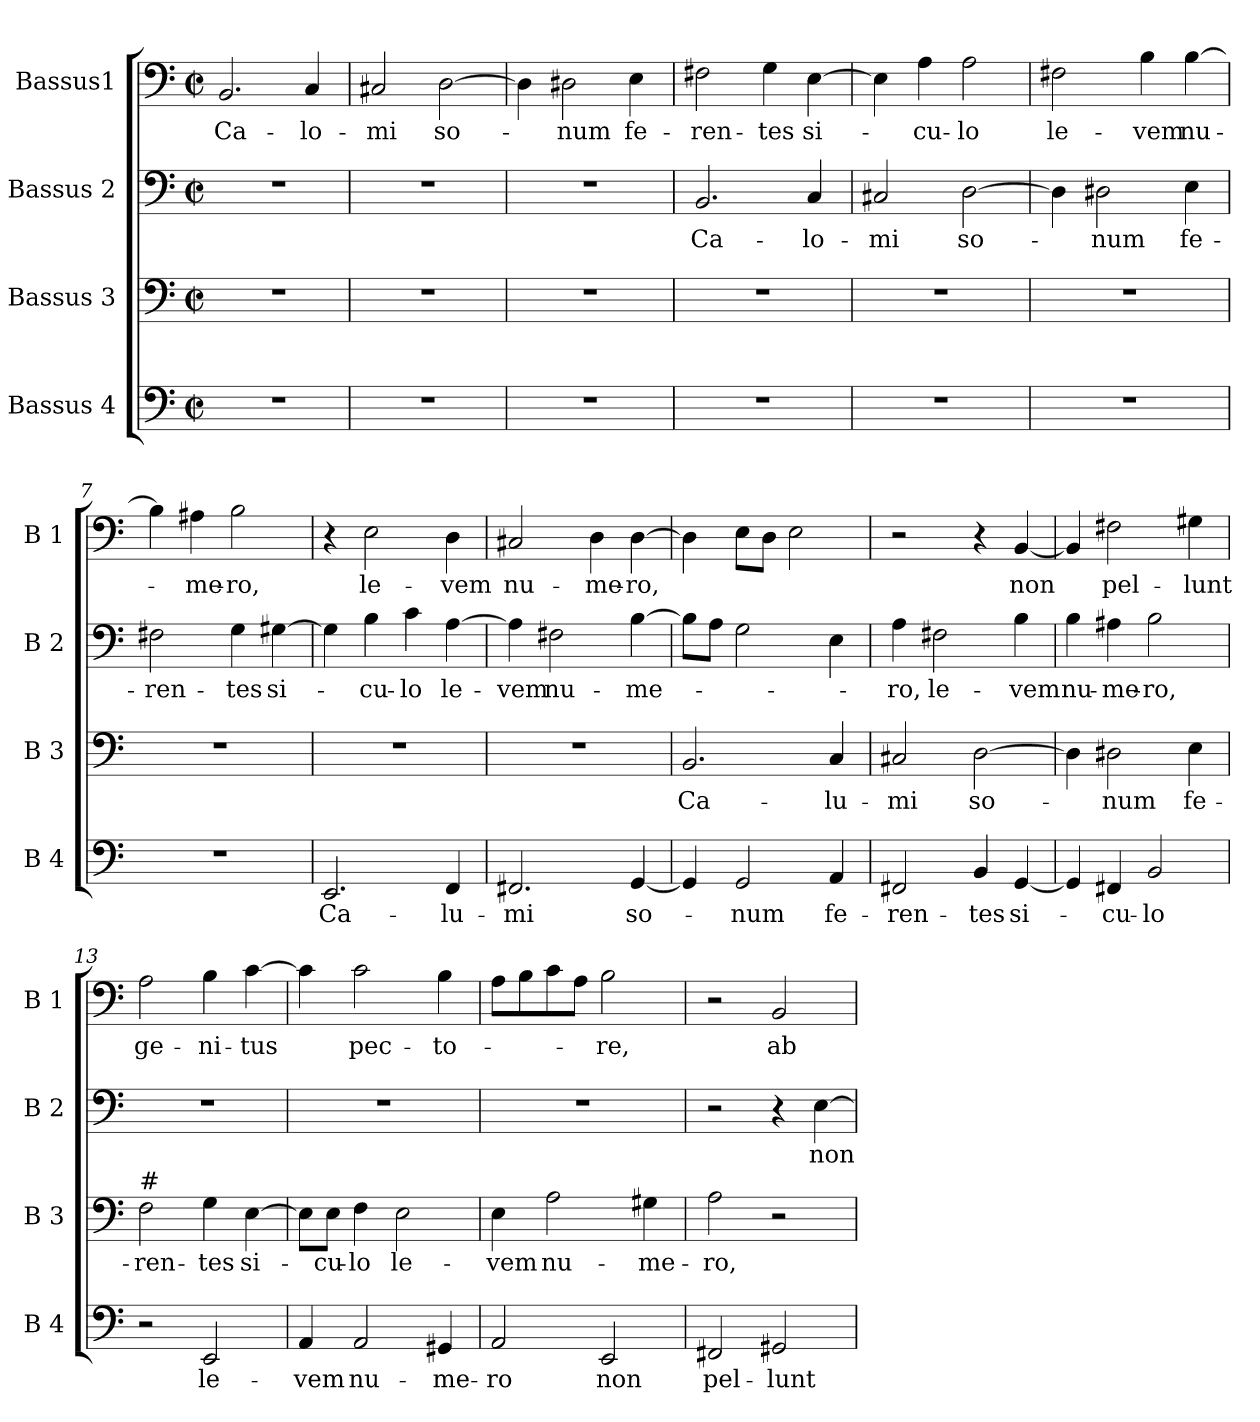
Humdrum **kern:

**kern	**text	**kern	**text	**kern	**text	**kern	**text
*part4	*part4	*part3	*part3	*part2	*part2	*part1	*part1
*staff4	*staff4	*staff3	*staff3	*staff2	*staff2	*staff1	*staff1
*I"Bassus 4	*	*I"Bassus 3	*	*I"Bassus 2	*	*I"Bassus1	*
*I'B 4	*	*I'B 3	*	*I'B 2	*	*I'B 1	*
*clefF4	*	*clefF4	*	*clefF4	*	*clefF4	*
*k[]	*	*k[]	*	*k[]	*	*k[]	*
*C:	*	*C:	*	*C:	*	*C:	*
*M2/2	*	*M2/2	*	*M2/2	*	*M2/2	*
*met(c|)	*	*met(c|)	*	*met(c|)	*	*met(c|)	*
=1	=1	=1	=1	=1	=1	=1	=1
1r	.	1r	.	1r	.	2.BB/	Ca-
.	.	.	.	.	.	4C/	-lo-
=2	=2	=2	=2	=2	=2	=2	=2
1r	.	1r	.	1r	.	2C#X/	-mi
.	.	.	.	.	.	[2D\	so-
=3	=3	=3	=3	=3	=3	=3	=3
1r	.	1r	.	1r	.	4D\]	.
.	.	.	.	.	.	2D#X\	-num
.	.	.	.	.	.	4E\	fe-
=4	=4	=4	=4	=4	=4	=4	=4
1r	.	1r	.	2.BB/	Ca-	2F#X\	-ren-
.	.	.	.	.	.	4G\	-tes
.	.	.	.	4C/	-lo-	[4E\	si-
=5	=5	=5	=5	=5	=5	=5	=5
1r	.	1r	.	2C#X/	-mi	4E\]	.
.	.	.	.	.	.	4A\	-cu-
.	.	.	.	[2D\	so-	2A\	-lo
!!LO:LB:g=z
=6	=6	=6	=6	=6	=6	=6	=6
1r	.	1r	.	4D\]	.	2F#X\	le-
.	.	.	.	2D#X\	-num	.	.
.	.	.	.	.	.	4B\	-vem
.	.	.	.	4E\	fe-	[4B\	nu-
=7	=7	=7	=7	=7	=7	=7	=7
1r	.	1r	.	2F#X\	-ren-	4B\]	.
.	.	.	.	.	.	4A#X\	-me-
.	.	.	.	4G\	-tes	2B\	-ro,
.	.	.	.	[4G#X\	si-	.	.
=8	=8	=8	=8	=8	=8	=8	=8
2.EE/	Ca-	1r	.	4G#\]	.	4r	.
.	.	.	.	4B\	-cu-	2E\	le-
.	.	.	.	4c\	-lo	.	.
4FF/	-lu-	.	.	[4A\	le-	4D\	-vem
=9	=9	=9	=9	=9	=9	=9	=9
2.FF#X/	-mi	1r	.	4A\]	-vem	2C#X/	nu-
.	.	.	.	2F#X\	nu-	.	.
.	.	.	.	.	.	4D\	-me-
[4GG/	so-	.	.	[4B\	-me-	[4D\	-ro,
=10	=10	=10	=10	=10	=10	=10	=10
4GG/]	.	2.BB/	Ca-	8B\L]	.	4D\]	.
.	.	.	.	8A\J	.	.	.
2GG/	-num	.	.	2G\	.	8E\L	.
.	.	.	.	.	.	8D\J	.
.	.	.	.	.	.	2E\	.
4AA/	fe-	4C/	-lu-	4E\	.	.	.
=11	=11	=11	=11	=11	=11	=11	=11
2FF#X/	-ren-	2C#X/	-mi	4A\	-ro,	2r	.
.	.	.	.	2F#X\	le-	.	.
4BB/	-tes	[2D\	so-	.	.	4r	.
[4GG/	si-	.	.	4B\	-vem	[4BB/	non
!!LO:LB:g=z
=12	=12	=12	=12	=12	=12	=12	=12
4GG/]	.	4D\]	.	4B\	nu-	4BB/]	.
4FF#X/	-cu-	2D#X\	-num	4A#X\	-me-	2F#X\	pel-
2BB/	-lo	.	.	2B\	-ro,	.	.
.	.	4E\	fe-	.	.	4G#X\	-lunt
=13	=13	=13	=13	=13	=13	=13	=13
!	!	!LO:TX:a:t=#	!	!	!	!	!
2r	.	2F\	-ren-	1r	.	2A\	ge-
2EE/	le-	4G\	-tes	.	.	4B\	-ni-
.	.	[4E\	si-	.	.	[4c\	-tus
=14	=14	=14	=14	=14	=14	=14	=14
4AA/	-vem	8E\L]	.	1r	.	4c\]	.
.	.	8E\J	-cu-	.	.	.	.
2AA/	nu-	4F\	-lo	.	.	2c\	pec-
.	.	2E\	le-	.	.	.	.
4GG#X/	-me-	.	.	.	.	4B\	-to-
=15	=15	=15	=15	=15	=15	=15	=15
2AA/	-ro	4E\	-vem	1r	.	8A\L	.
.	.	.	.	.	.	8B\	.
.	.	2A\	nu-	.	.	8c\	.
.	.	.	.	.	.	8A\J	.
2EE/	non	.	.	.	.	2B\	-re,
.	.	4G#X\	-me-	.	.	.	.
=16	=16	=16	=16	=16	=16	=16	=16
2FF#X/	pel-	2A\	-ro,	2r	.	2r	.
2GG#X/	-lunt	2r	.	4r	.	2BB/	ab
.	.	.	.	[4E\	non	.	.
=	=	=	=	=	=	=	=
*-	*-	*-	*-	*-	*-	*-	*-
